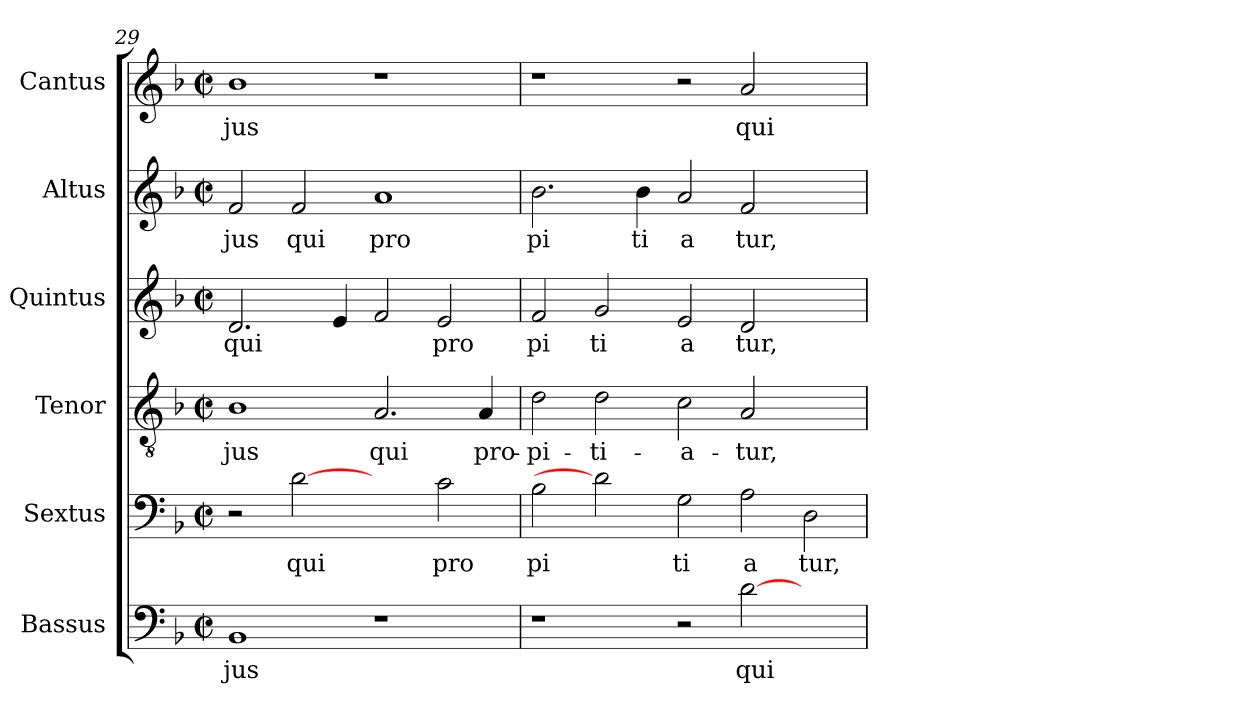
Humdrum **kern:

**kern	**text	**kern	**text	**kern	**text	**kern	**text	**kern	**text	**kern	**text
*part6	*part6	*part5	*part5	*part4	*part4	*part3	*part3	*part2	*part2	*part1	*part1
*staff6	*staff6	*staff5	*staff5	*staff4	*staff4	*staff3	*staff3	*staff2	*staff2	*staff1	*staff1
*I"Bassus	*	*I"Sextus	*	*I"Tenor	*	*I"Quintus	*	*I"Altus	*	*I"Cantus	*
*I'Bassus	*	*I'Sextus	*	*I'Tenor	*	*I'Quintus	*	*I'Altus	*	*I'Cantus	*
!!LO:LB:g=z
*clefF4	*	*clefF4	*	*clefGv2	*	*clefG2	*	*clefG2	*	*clefG2	*
*k[b-]	*	*k[b-]	*	*k[b-]	*	*k[b-]	*	*k[b-]	*	*k[b-]	*
*F:	*	*F:	*	*F:	*	*F:	*	*F:	*	*F:	*
*M2/2	*	*M2/2	*	*M2/2	*	*M2/2	*	*M2/2	*	*M2/2	*
*met(c|)	*	*met(c|)	*	*met(c|)	*	*met(c|)	*	*met(c|)	*	*met(c|)	*
=29	=29	=29	=29	=29	=29	=29	=29	=29	=29	=29	=29
!	!LO:LY:b:cj	!	!	!	!LO:LY:b:cj	!	!LO:LY:b:cj	!	!LO:LY:b:cj	!	!LO:LY:b:cj
1BB-	jus	2r	.	1B-	jus	2.d/	qui	2f/	jus	1b-	jus
!	!	!	!LO:LY:b:cj	!	!	!	!	!	!LO:LY:b:cj	!	!
.	.	[2d	qui	.	.	.	.	2f/	qui	.	.
!	!	!	!	!	!	!	!LO:LY:b:cj	!	!	!	!
.	.	.	.	.	.	4e/	.	.	.	.	.
!	!	!	!	!	!LO:LY:b:cj	!	!LO:LY:b:cj	!	!LO:LY:b:cj	!	!
1r	.	2ryy	.	2.A/	qui	2f/	.	1a	pro	1r	.
!	!	!	!LO:LY:b:cj	!	!	!	!LO:LY:b:cj	!	!	!	!
.	.	2c\	pro	.	.	2e/	pro	.	.	.	.
!	!	!	!	!	!LO:LY:b:cj	!	!	!	!	!	!
.	.	.	.	4A/	pro-	.	.	.	.	.	.
=30	=30	=30	=30	=30	=30	=30	=30	=30	=30	=30	=30
!	!	!	!LO:LY:b:cj	!	!LO:LY:b:cj	!	!LO:LY:b:cj	!	!LO:LY:b:cj	!	!
1r	.	2B-\	pi	2d\	-pi-	2f/	pi	2.b-\	pi	1r	.
!	!	!	!	!	!LO:LY:b:cj	!	!LO:LY:b:cj	!	!	!	!
.	.	2d]	.	2d\	-ti-	2g/	ti	.	.	.	.
!	!	!	!	!	!	!	!	!	!LO:LY:b:cj	!	!
.	.	.	.	.	.	.	.	4b-\	ti	.	.
!	!	!	!LO:LY:b:cj	!	!LO:LY:b:cj	!	!LO:LY:b:cj	!	!LO:LY:b:cj	!	!
2r	.	2G\	ti	2c\	-a-	2e/	a	2a/	a	2r	.
!	!LO:LY:b:cj	!	!LO:LY:b:cj	!	!LO:LY:b:cj	!	!LO:LY:b:cj	!	!LO:LY:b:cj	!	!LO:LY:b:cj
[>2d\	qui	2A\	a	2A/	-tur,	2d/	tur,	2f/	tur,	2a/	qui
!	!	!	!LO:LY:b:cj	!	!	!	!	!	!	!	!
2ryy	.	2D\	tur,	2ryy	.	2ryy	.	2ryy	.	2ryy	.
=	=	=	=	=	=	=	=	=	=	=	=
*-	*-	*-	*-	*-	*-	*-	*-	*-	*-	*-	*-
